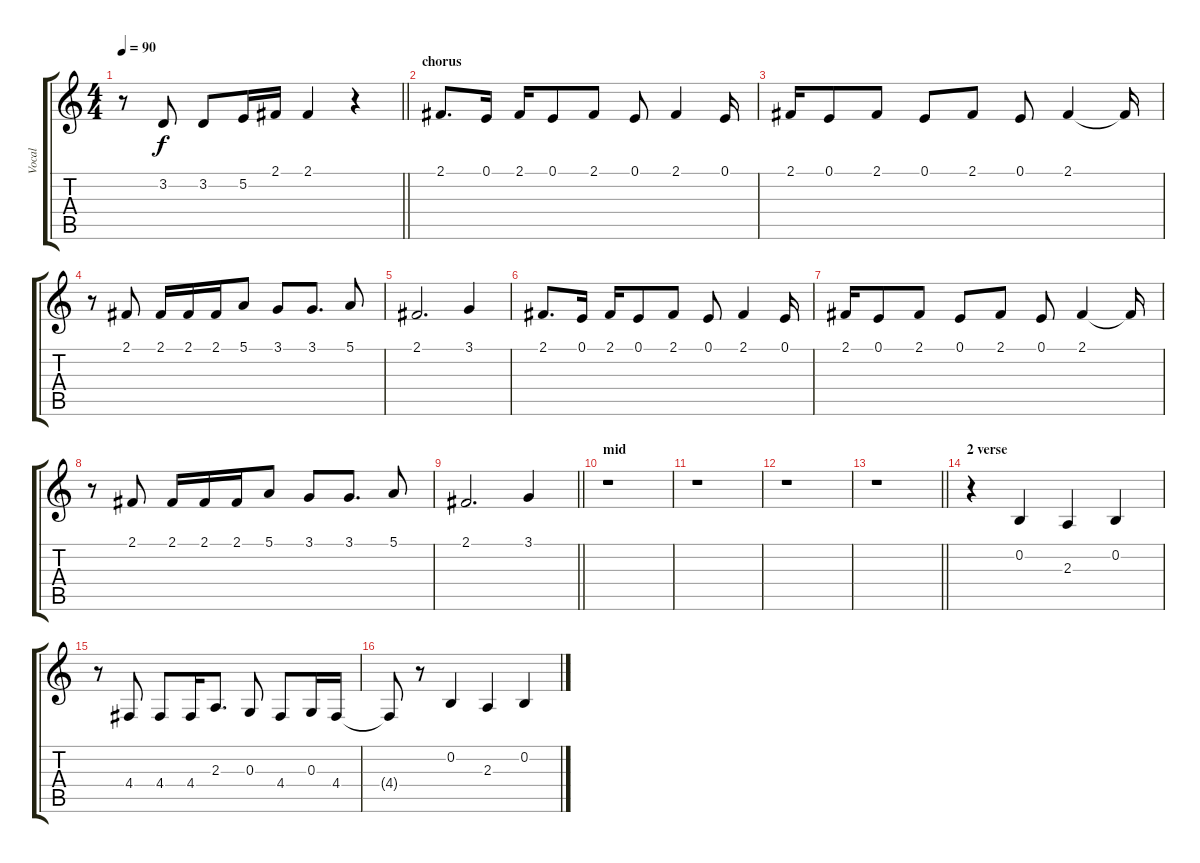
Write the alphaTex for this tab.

\track ("Vocal" "Vocal") {instrument oboe}
\staff {score tabs}
\tuning (E4 B3 G3 D3 A2 E2) {hide}
\ts (4 4)
\tempo 90
\clef g2
\barLineRight lightlight
\ks c
r.8{dy f} 3.2.8 3.2.8 5.2.16 2.1.16 2.1.4 r.4 |
\section ("" "chorus")
2.1.8{d} 0.1.16 2.1.16 0.1.8 2.1.8 0.1.8 2.1.4 0.1.16 |
2.1.16 0.1.8 2.1.8 0.1.8 2.1.8 0.1.8 2.1.4 2.1{t}.16 |
r.8 2.1.8 2.1.16 2.1.16 2.1.16 5.1.8 3.1.8 3.1.8{d} 5.1.8 |
2.1.2{d} 3.1.4 |
2.1.8{d} 0.1.16 2.1.16 0.1.8 2.1.8 0.1.8 2.1.4 0.1.16 |
2.1.16 0.1.8 2.1.8 0.1.8 2.1.8 0.1.8 2.1.4 2.1{t}.16 |
r.8 2.1.8 2.1.16 2.1.16 2.1.16 5.1.8 3.1.8 3.1.8{d} 5.1.8 |
\barLineRight lightlight
2.1.2{d} 3.1.4 |
\section ("" "mid")
r.1 |
r.1 |
r.1 |
\barLineRight lightlight
r.1 |
\section ("" "2 verse")
r.4 0.2.4 2.3.4 0.2.4 |
r.8 4.4.8 4.4.8 4.4.16 2.3.8{d} 0.3.8 4.4.8 0.3.16 4.4.16 |
4.4{t}.8 r.8 0.2.4 2.3.4 0.2.4
